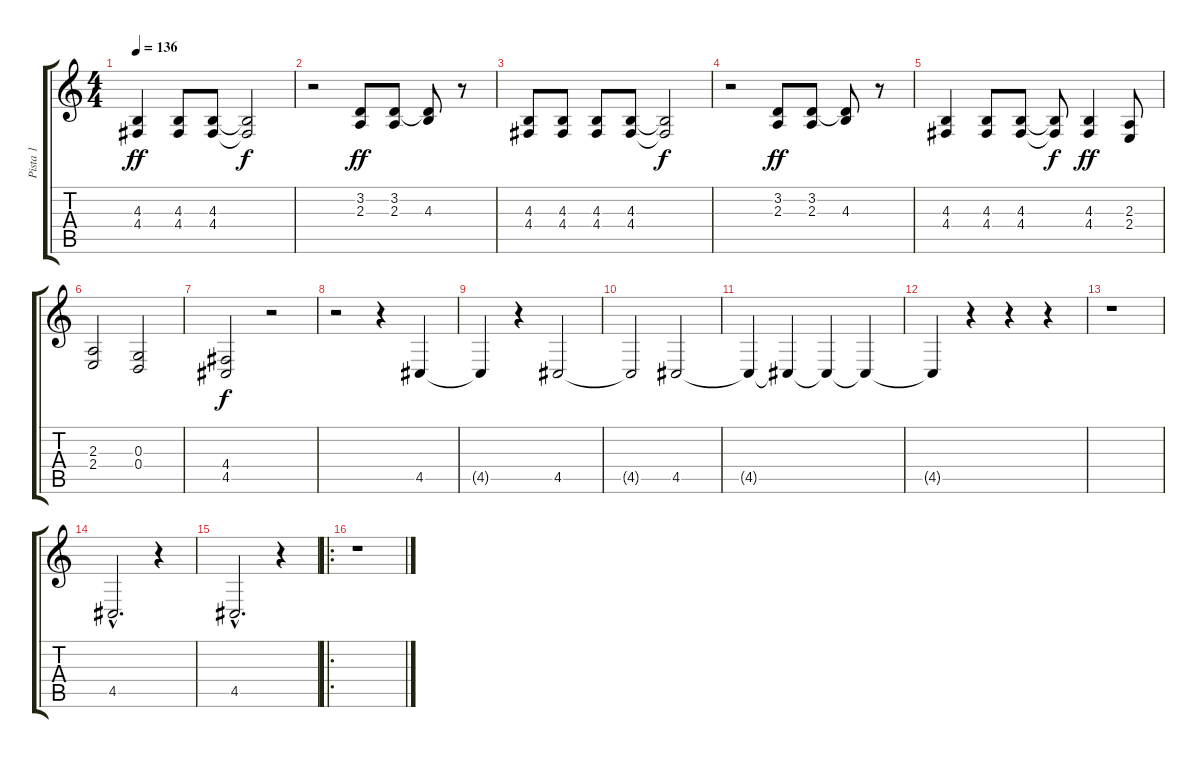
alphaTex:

\track ("Pista 1" "Pista 1") {instrument harmonica}
\staff {score tabs}
\tuning (E4 B3 G3 D3 A2 E2) {hide}
\ts (4 4)
\tempo 136
\clef g2
\ks c
(4.3 4.4).4{dy ff} (4.3 4.4).8 (4.3 4.4).8 (4.3{t} 4.4{t}).2{dy f} |
r.2 (3.2 2.3).8{dy ff} (3.2 2.3).8 (3.2{t} 4.3).8 r.8 |
(4.3 4.4).8 (4.3 4.4).8 (4.3 4.4).8 (4.3 4.4).8 (4.3{t} 4.4{t}).2{dy f} |
r.2 (3.2 2.3).8{dy ff} (3.2 2.3).8 (3.2{t} 4.3).8 r.8 |
(4.3 4.4).4 (4.3 4.4).8 (4.3 4.4).8 (4.3{t} 4.4{t}).8{dy f} (4.3 4.4).4{dy ff} (2.3 2.4).8 |
(2.3 2.4).2 (0.3 0.4).2 |
(4.4 4.5).2{dy f} r.2 |
r.2 r.4{instrument harmonica} 4.5.4 |
4.5{t}.4 r.4 4.5.2 |
4.5{t}.2 4.5.2 |
4.5{t}.4 4.5{t}.4 4.5{t}.4 4.5{t}.4 |
4.5{t}.4 r.4 r.4 r.4 |
r.1 |
4.5{hac}.2{d} r.4 |
4.5{hac}.2{d} r.4 |
\ro
r.1
